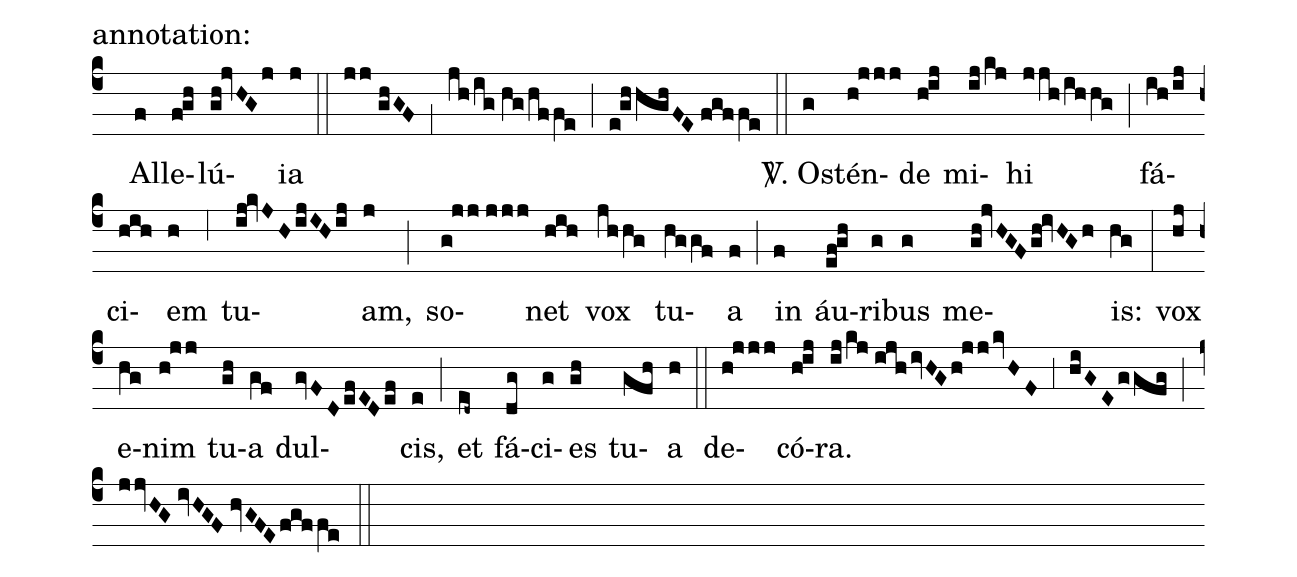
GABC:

mode:III;
office-part:Alleluia;
%%
(c4) () Al(f)le(fgh)lú(gh!jvHGj)ia(j) (::) (jj//ghGF) (,1) (jh/ig//hg/hffe) (;) (e!gh/hghFE//fgffe) (::) <sp>V/</sp>. O(g)stén(h!jjj)de(h!ij) mi(ij/kj)hi(jjh/ihhg) (;) fá(ih/ij)ci(hih)em(h) (,6) tu(ij!kvJH/ijIH/ij)am,(j) (;) so(g!jj//jjj)net(hih) vox(jhhg) tu(hggf)a(f) (;) in(f) áu(ef!gh)ri(g)bus(g) me(gh!jvHGF/gh!ivHGh)is:(hg) (:) vox(hj) e(hg)nim(h!jj) tu(gh)a(gf) dul(gvFD/efED/ef)cis,(e) (;) et(ed~) fá(dg)ci(g)es(gh) tu(gfh)a(h) (::) de(h!jjj)có(h!ij)ra.(ij/kj//ijh/ivHG/h!jj/kvHF) (,3) (hiGE/ggfg) (;) (jjvHG//ivHGF//hvGFE/fgffe) (::)
